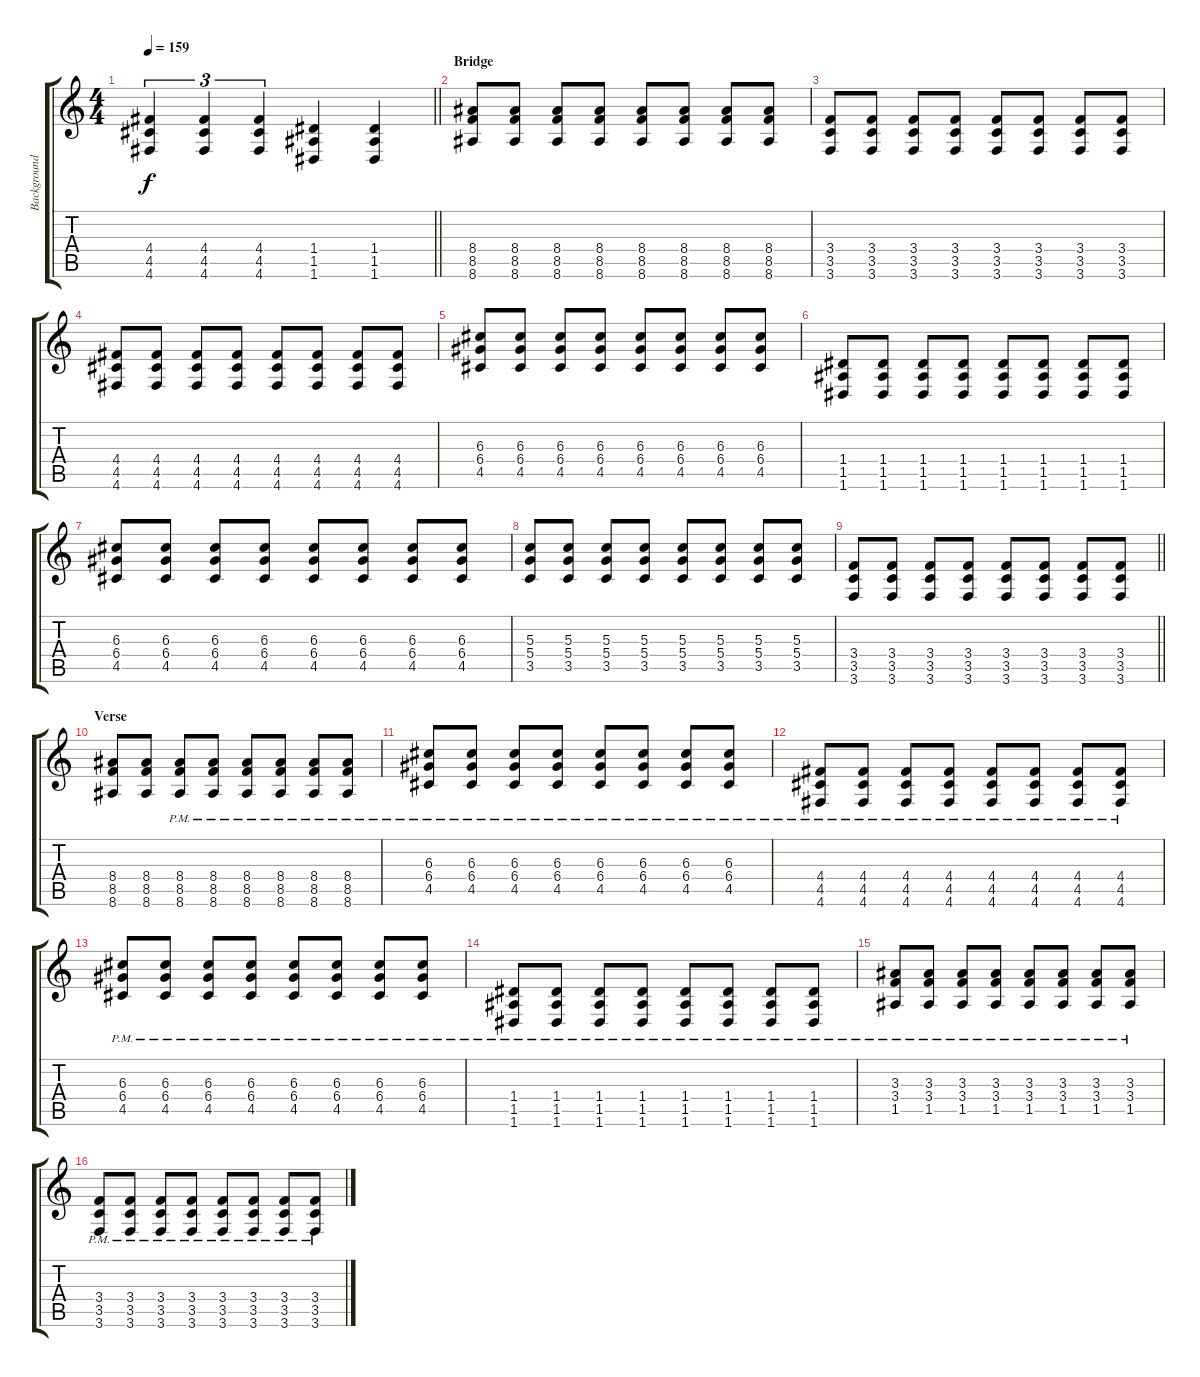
\track ("Background Guitar" "Background") {instrument distortionguitar}
\staff {score tabs}
\tuning (E4 B3 G3 D3 A2 D2) {hide}
\ts (4 4)
\tempo 159
\clef g2
\barLineRight lightlight
\ks c
(4.4 4.5 4.6).4{tu (3 2) dy f} (4.4 4.5 4.6).4{tu (3 2)} (4.4 4.5 4.6).4{tu (3 2)} (1.4 1.5 1.6).4 (1.4 1.5 1.6).4 |
\section ("" "Bridge")
(8.4 8.5 8.6).8 (8.4 8.5 8.6).8 (8.4 8.5 8.6).8 (8.4 8.5 8.6).8 (8.4 8.5 8.6).8 (8.4 8.5 8.6).8 (8.4 8.5 8.6).8 (8.4 8.5 8.6).8 |
(3.4 3.5 3.6).8 (3.4 3.5 3.6).8 (3.4 3.5 3.6).8 (3.4 3.5 3.6).8 (3.4 3.5 3.6).8 (3.4 3.5 3.6).8 (3.4 3.5 3.6).8 (3.4 3.5 3.6).8 |
(4.4 4.5 4.6).8 (4.4 4.5 4.6).8 (4.4 4.5 4.6).8 (4.4 4.5 4.6).8 (4.4 4.5 4.6).8 (4.4 4.5 4.6).8 (4.4 4.5 4.6).8 (4.4 4.5 4.6).8 |
(6.3 6.4 4.5).8 (6.3 6.4 4.5).8 (6.3 6.4 4.5).8 (6.3 6.4 4.5).8 (6.3 6.4 4.5).8 (6.3 6.4 4.5).8 (6.3 6.4 4.5).8 (6.3 6.4 4.5).8 |
(1.4 1.5 1.6).8 (1.4 1.5 1.6).8 (1.4 1.5 1.6).8 (1.4 1.5 1.6).8 (1.4 1.5 1.6).8 (1.4 1.5 1.6).8 (1.4 1.5 1.6).8 (1.4 1.5 1.6).8 |
(6.3 6.4 4.5).8 (6.3 6.4 4.5).8 (6.3 6.4 4.5).8 (6.3 6.4 4.5).8 (6.3 6.4 4.5).8 (6.3 6.4 4.5).8 (6.3 6.4 4.5).8 (6.3 6.4 4.5).8 |
(5.3 5.4 3.5).8 (5.3 5.4 3.5).8 (5.3 5.4 3.5).8 (5.3 5.4 3.5).8 (5.3 5.4 3.5).8 (5.3 5.4 3.5).8 (5.3 5.4 3.5).8 (5.3 5.4 3.5).8 |
\barLineRight lightlight
(3.4 3.5 3.6).8 (3.4 3.5 3.6).8 (3.4 3.5 3.6).8 (3.4 3.5 3.6).8 (3.4 3.5 3.6).8 (3.4 3.5 3.6).8 (3.4 3.5 3.6).8 (3.4 3.5 3.6).8 |
\section ("" "Verse")
(8.4 8.5 8.6).8 (8.4 8.5 8.6).8 (8.4{pm} 8.5{pm} 8.6{pm}).8 (8.4{pm} 8.5{pm} 8.6{pm}).8 (8.4{pm} 8.5{pm} 8.6{pm}).8 (8.4{pm} 8.5{pm} 8.6{pm}).8 (8.4{pm} 8.5{pm} 8.6{pm}).8 (8.4{pm} 8.5{pm} 8.6{pm}).8 |
(6.3{pm} 6.4{pm} 4.5{pm}).8 (6.3{pm} 6.4{pm} 4.5{pm}).8 (6.3{pm} 6.4{pm} 4.5{pm}).8 (6.3{pm} 6.4{pm} 4.5{pm}).8 (6.3{pm} 6.4{pm} 4.5{pm}).8 (6.3{pm} 6.4{pm} 4.5{pm}).8 (6.3{pm} 6.4{pm} 4.5{pm}).8 (6.3{pm} 6.4{pm} 4.5{pm}).8 |
(4.4{pm} 4.5{pm} 4.6{pm}).8 (4.4{pm} 4.5{pm} 4.6{pm}).8 (4.4{pm} 4.5{pm} 4.6{pm}).8 (4.4{pm} 4.5{pm} 4.6{pm}).8 (4.4{pm} 4.5{pm} 4.6{pm}).8 (4.4{pm} 4.5{pm} 4.6{pm}).8 (4.4{pm} 4.5{pm} 4.6{pm}).8 (4.4{pm} 4.5{pm} 4.6{pm}).8 |
(6.3{pm} 6.4{pm} 4.5{pm}).8 (6.3{pm} 6.4{pm} 4.5{pm}).8 (6.3{pm} 6.4{pm} 4.5{pm}).8 (6.3{pm} 6.4{pm} 4.5{pm}).8 (6.3{pm} 6.4{pm} 4.5{pm}).8 (6.3{pm} 6.4{pm} 4.5{pm}).8 (6.3{pm} 6.4{pm} 4.5{pm}).8 (6.3{pm} 6.4{pm} 4.5{pm}).8 |
(1.4{pm} 1.5{pm} 1.6{pm}).8 (1.4{pm} 1.5{pm} 1.6{pm}).8 (1.4{pm} 1.5{pm} 1.6{pm}).8 (1.4{pm} 1.5{pm} 1.6{pm}).8 (1.4{pm} 1.5{pm} 1.6{pm}).8 (1.4{pm} 1.5{pm} 1.6{pm}).8 (1.4{pm} 1.5{pm} 1.6{pm}).8 (1.4{pm} 1.5{pm} 1.6{pm}).8 |
(3.3{pm} 3.4{pm} 1.5{pm}).8 (3.3{pm} 3.4{pm} 1.5{pm}).8 (3.3{pm} 3.4{pm} 1.5{pm}).8 (3.3{pm} 3.4{pm} 1.5{pm}).8 (3.3{pm} 3.4{pm} 1.5{pm}).8 (3.3{pm} 3.4{pm} 1.5{pm}).8 (3.3{pm} 3.4{pm} 1.5{pm}).8 (3.3{pm} 3.4{pm} 1.5{pm}).8 |
(3.4{pm} 3.5{pm} 3.6{pm}).8 (3.4{pm} 3.5{pm} 3.6{pm}).8 (3.4{pm} 3.5{pm} 3.6{pm}).8 (3.4{pm} 3.5{pm} 3.6{pm}).8 (3.4{pm} 3.5{pm} 3.6{pm}).8 (3.4{pm} 3.5{pm} 3.6{pm}).8 (3.4{pm} 3.5{pm} 3.6{pm}).8 (3.4{pm} 3.5{pm} 3.6{pm}).8
